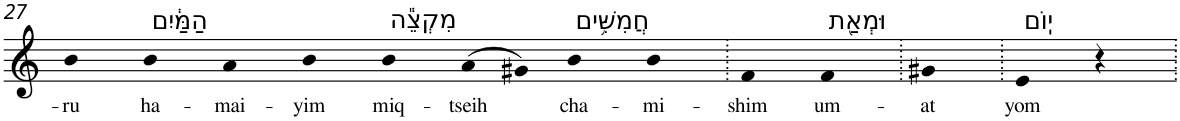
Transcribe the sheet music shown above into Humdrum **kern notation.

**kern	**text
*part1	*part1
*staff1	*staff1
*I"Piano	*
*I'Pno	*
!!LO:PB:g=z
*clefG2	*
*k[]	*
=27	=27
!	!LO:LY:b
4b	-ru
!LO:TX:a:t=הַמַּ֔יִם	!
!	!LO:LY:b
4b	ha-
!	!LO:LY:b
4a	-mai-
!	!LO:LY:b
4b	-yim
!LO:TX:a:t=מִקְצֵ֕ה	!
!	!LO:LY:b
4b	miq-
!	!LO:LY:b
(>8a	-tseih
8g#X)	.
!LO:TX:a:t=חֲמִשִּׁ֥ים	!
!	!LO:LY:b
4b	cha-
!	!LO:LY:b
4b	-mi-
=28.	=28.
!	!LO:LY:b
4f	-shim
!LO:TX:a:t=וּמְאַ֖ת	!
!	!LO:LY:b
4f	um-
=29.	=29.
!	!LO:LY:b
4g#X	-at
=30.	=30.
!LO:TX:a:t=יֽוֹם	!
!	!LO:LY:b
4e	yom
4r	.
=.	=.
*-	*-
